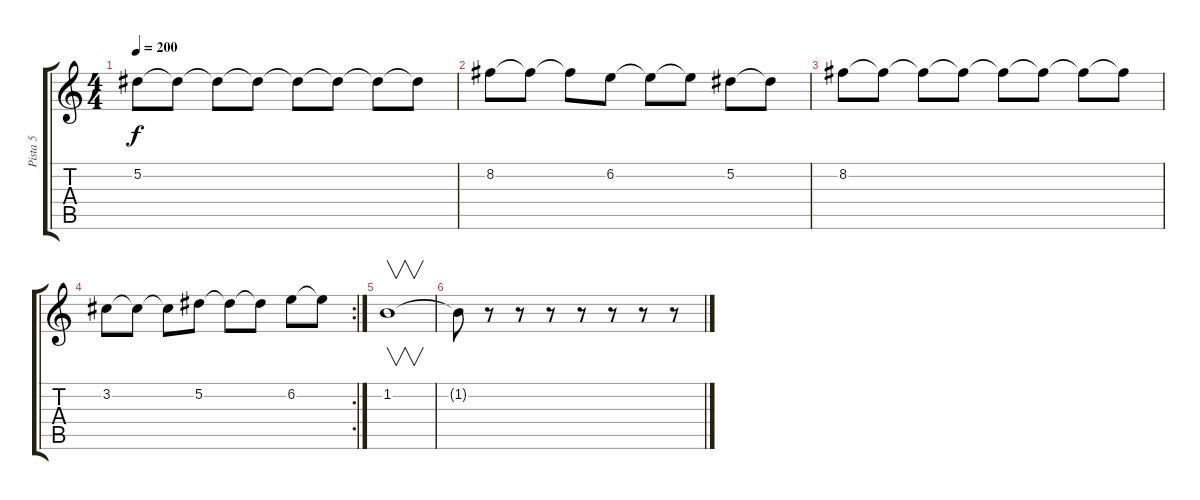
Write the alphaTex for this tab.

\track ("Pista 5" "Pista 5") {instrument distortionguitar}
\staff {score tabs}
\tuning (Eb4 Bb3 Gb3 Db3 Ab2 Eb2) {hide}
\ts (4 4)
\tempo 200
\clef g2
\ks c
5.2.8{dy f} 5.2{t}.8 5.2{t}.8 5.2{t}.8 5.2{t}.8 5.2{t}.8 5.2{t}.8 5.2{t}.8 |
8.2.8 8.2{t}.8 8.2{t}.8 6.2.8 6.2{t}.8 6.2{t}.8 5.2.8 5.2{t}.8 |
8.2.8 8.2{t}.8 8.2{t}.8 8.2{t}.8 8.2{t}.8 8.2{t}.8 8.2{t}.8 8.2{t}.8 |
\rc 2
3.2.8 3.2{t}.8 3.2{t}.8 5.2.8 5.2{t}.8 5.2{t}.8 6.2.8 6.2{t}.8 |
1.2.1{v} |
1.2{t}.8 r.8 r.8 r.8 r.8 r.8 r.8 r.8
